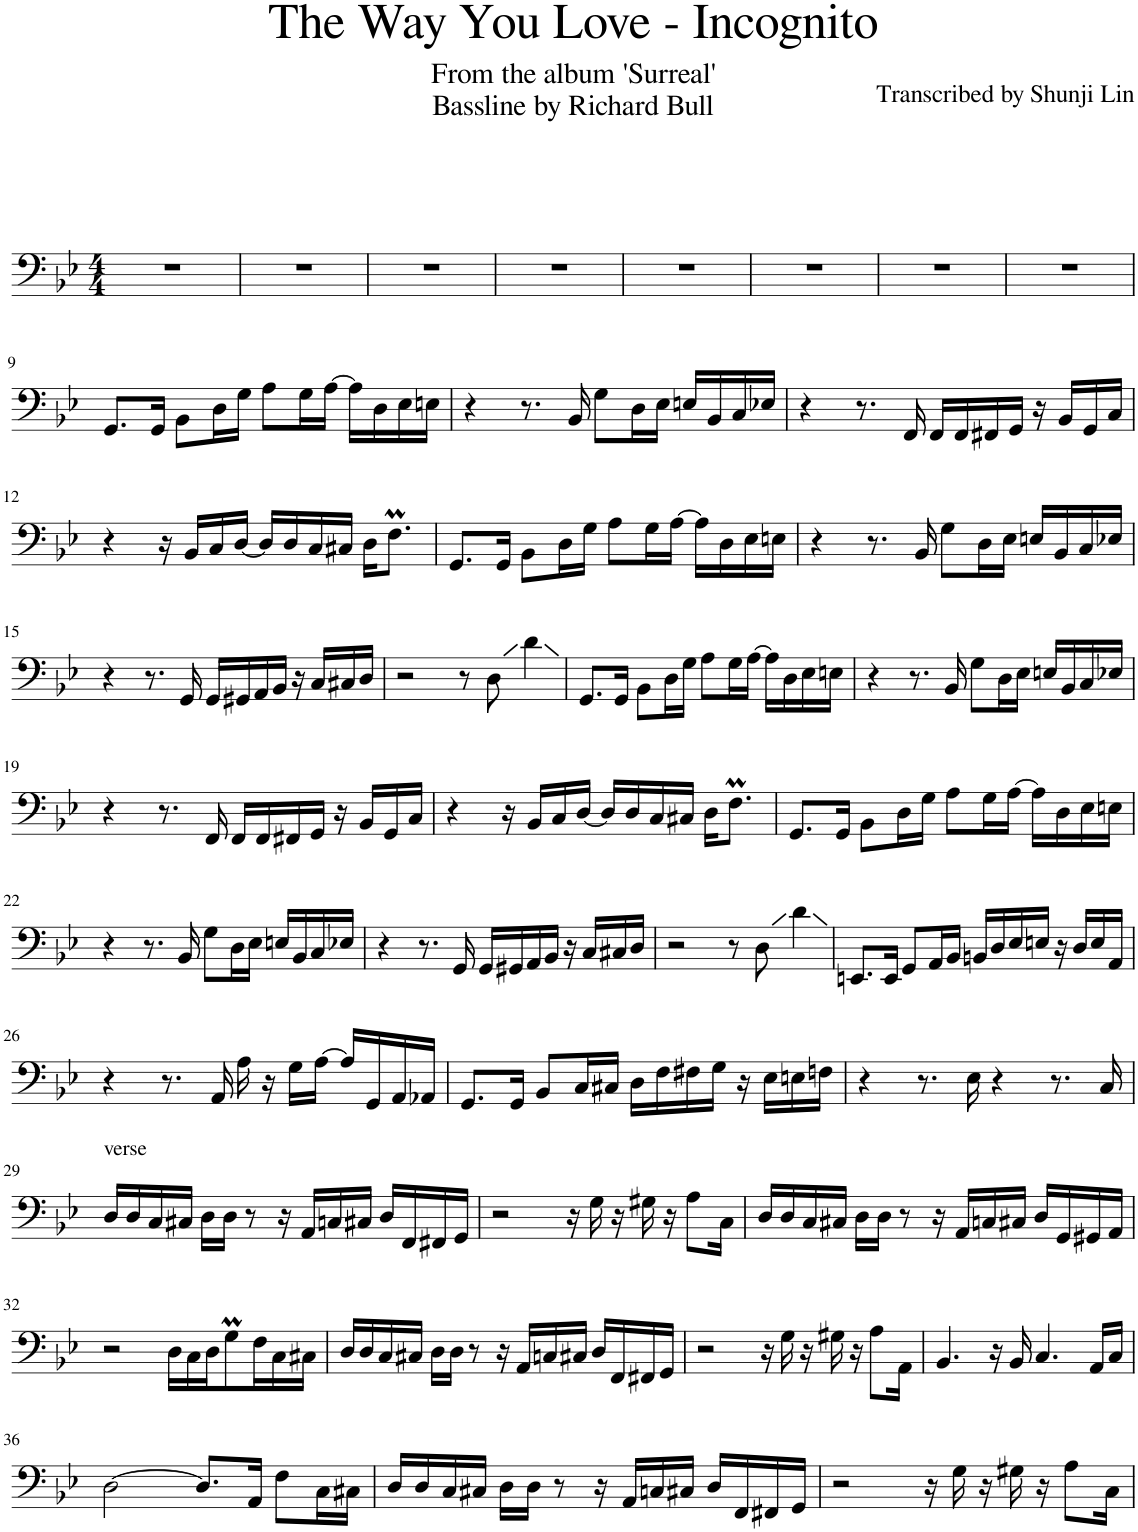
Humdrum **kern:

**kern
*part1
*staff1
*I"Piano
*I'Pno.
*clefF4
*k[b-e-]
*M4/4
=1
1r
=2
1r
=3
1r
=4
1r
=5
1r
=6
1r
=7
1r
=8
1r
!!LO:LB:g=z
=9
8.GG/L
16GG/Jk
8BB-\L
16D\L
16G\JJ
8A\L
16G\L
[16A\JJ
16A\LL]
16D\
16E-\
16En\JJ
=10
4r
8.r
16BB-/
8G\L
16D\L
16E-\JJ
16En/LL
16BB-/
16C/
16E-X/JJ
=11
4r
8.r
16FF/
16FF/LL
16FF/
16FF#X/
16GG/JJ
16r
16BB-/LL
16GG/
16C/JJ
!!LO:LB:g=z
=12
4r
16r
16BB-/LL
16C/
[16D/JJ
16D/LL]
16D/
16C/
16C#X/JJ
16D\KL
8.FM\J
=13
8.GG/L
16GG/Jk
8BB-\L
16D\L
16G\JJ
8A\L
16G\L
[16A\JJ
16A\LL]
16D\
16E-\
16En\JJ
=14
4r
8.r
16BB-/
8G\L
16D\L
16E-\JJ
16En/LL
16BB-/
16C/
16E-X/JJ
!!LO:LB:g=z
=15
4r
8.r
16GG/
16GG/LL
16GG#X/
16AA/
16BB-/JJ
16r
16C/LL
16C#X/
16D/JJ
=16
2r
8r
8D\
4d\
=17
8.GG/L
16GG/Jk
8BB-\L
16D\L
16G\JJ
8A\L
16G\L
[16A\JJ
16A\LL]
16D\
16E-\
16En\JJ
=18
4r
8.r
16BB-/
8G\L
16D\L
16E-\JJ
16En/LL
16BB-/
16C/
16E-X/JJ
!!LO:LB:g=z
=19
4r
8.r
16FF/
16FF/LL
16FF/
16FF#X/
16GG/JJ
16r
16BB-/LL
16GG/
16C/JJ
=20
4r
16r
16BB-/LL
16C/
[16D/JJ
16D/LL]
16D/
16C/
16C#X/JJ
16D\KL
8.FM\J
=21
8.GG/L
16GG/Jk
8BB-\L
16D\L
16G\JJ
8A\L
16G\L
[16A\JJ
16A\LL]
16D\
16E-\
16En\JJ
!!LO:LB:g=z
=22
4r
8.r
16BB-/
8G\L
16D\L
16E-\JJ
16En/LL
16BB-/
16C/
16E-X/JJ
=23
4r
8.r
16GG/
16GG/LL
16GG#X/
16AA/
16BB-/JJ
16r
16C/LL
16C#X/
16D/JJ
=24
2r
8r
8D\
4d\
=25
8.EEn/L
16EE/Jk
8GG/L
16AA/L
16BB-/JJ
16BBn/LL
16D/
16E-/
16En/JJ
16r
16D/LL
16E/
16AA/JJ
!!LO:LB:g=z
=26
4r
8.r
16AA/
16A\
16r
16G\LL
[16A\JJ
16A/LL]
16GG/
16AA/
16AA-X/JJ
=27
8.GG/L
16GG/Jk
8BB-/L
16C/L
16C#X/JJ
16D\LL
16F\
16F#X\
16G\JJ
16r
16E-\LL
16En\
16Fn\JJ
=28
4r
8.r
16E-\
4r
8.r
16C/
!!LO:LB:g=z
=29
!LO:TX:a:t=verse
16D/LL
16D/
16C/
16C#X/JJ
16D\LL
16D\JJ
8r
16r
16AA/LL
16Cn/
16C#X/JJ
16D/LL
16FF/
16FF#X/
16GG/JJ
=30
2r
16r
16G\
16r
16G#X\
16r
8A\L
16C\Jk
=31
16D/LL
16D/
16C/
16C#X/JJ
16D\LL
16D\JJ
8r
16r
16AA/LL
16Cn/
16C#X/JJ
16D/LL
16GG/
16GG#X/
16AA/JJ
!!LO:LB:g=z
=32
2r
16D\LL
16C\
16D\J
8GM\
16F\L
16C\
16C#X\JJ
=33
16D/LL
16D/
16C/
16C#X/JJ
16D\LL
16D\JJ
8r
16r
16AA/LL
16Cn/
16C#X/JJ
16D/LL
16FF/
16FF#X/
16GG/JJ
=34
2r
16r
16G\
16r
16G#X\
16r
8A\L
16AA\Jk
=35
4.BB-/
16r
16BB-/
4.C/
16AA/LL
16C/JJ
!!LO:LB:g=z
=36
[2D\
8.D/L]
16AA/Jk
8F\L
16C\L
16C#X\JJ
=37
16D/LL
16D/
16C/
16C#X/JJ
16D\LL
16D\JJ
8r
16r
16AA/LL
16Cn/
16C#X/JJ
16D/LL
16FF/
16FF#X/
16GG/JJ
=38
2r
16r
16G\
16r
16G#X\
16r
8A\L
16C\Jk
=
*-
